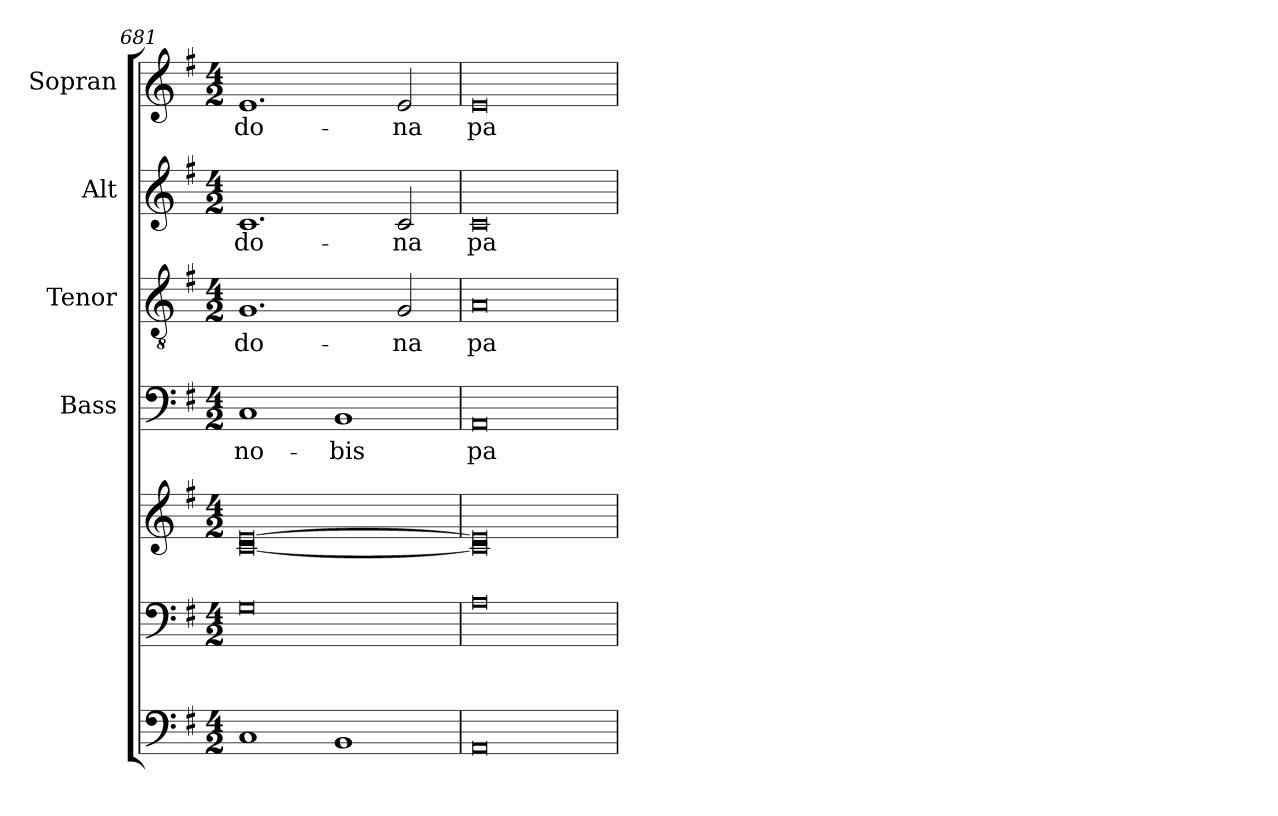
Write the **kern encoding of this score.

**kern	**kern	**kern	**kern	**text	**kern	**text	**kern	**text	**kern	**text
*part6	*part5	*part5	*part4	*part4	*part3	*part3	*part2	*part2	*part1	*part1
*staff7	*staff6	*staff5	*staff4	*staff4	*staff3	*staff3	*staff2	*staff2	*staff1	*staff1
*	*	*	*I"Bass	*	*I"Tenor	*	*I"Alt	*	*I"Sopran	*
*	*	*	*I'B.	*	*I'T.	*	*I'A.	*	*I'S.	*
*clefF4	*clefF4	*clefG2	*clefF4	*	*clefGv2	*	*clefG2	*	*clefG2	*
*k[f#]	*k[f#]	*k[f#]	*k[f#]	*	*k[f#]	*	*k[f#]	*	*k[f#]	*
*G:	*G:	*G:	*G:	*	*G:	*	*G:	*	*G:	*
*M4/2	*M4/2	*M4/2	*M4/2	*	*M4/2	*	*M4/2	*	*M4/2	*
=681	=681	=681	=681	=681	=681	=681	=681	=681	=681	=681
!	!	!	!	!LO:LY:b	!	!LO:LY:b	!	!LO:LY:b	!	!LO:LY:b
1C	0G	[0c [0e	1C	no-	1.G	do-	1.c	do-	1.e	do-
!	!	!	!	!LO:LY:b	!	!	!	!	!	!
1BB	.	.	1BB	-bis	.	.	.	.	.	.
!	!	!	!	!	!	!LO:LY:b	!	!LO:LY:b	!	!LO:LY:b
.	.	.	.	.	2G/	-na	2c/	-na	2e/	-na
=682	=682	=682	=682	=682	=682	=682	=682	=682	=682	=682
!	!	!	!	!LO:LY:b	!	!LO:LY:b	!	!LO:LY:b	!	!LO:LY:b
0AA	0A	0c] 0e]	0AA	pa-	0A	pa-	0c	pa-	0e	pa-
=	=	=	=	=	=	=	=	=	=	=
*-	*-	*-	*-	*-	*-	*-	*-	*-	*-	*-
